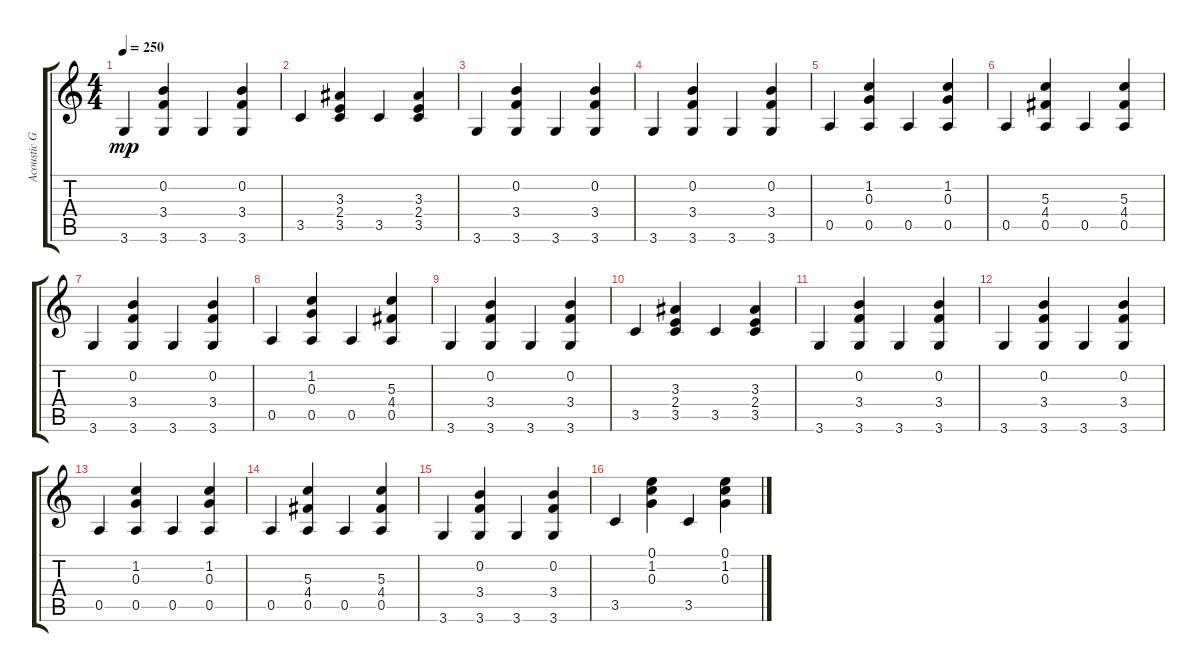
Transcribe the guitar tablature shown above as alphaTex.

\track ("Acoustic Guitar " "Acoustic G") {instrument acousticguitarsteel}
\staff {score tabs}
\tuning (E4 B3 G3 D3 A2 E2) {hide}
\ts (4 4)
\tempo 250
\clef g2
\ks c
3.6.4{dy mp} (0.2 3.4 3.6).4 3.6.4 (0.2 3.4 3.6).4 |
3.5.4 (3.3 2.4 3.5).4 3.5.4 (3.3 2.4 3.5).4 |
3.6.4 (0.2 3.4 3.6).4 3.6.4 (0.2 3.4 3.6).4 |
3.6.4 (0.2 3.4 3.6).4 3.6.4 (0.2 3.4 3.6).4 |
0.5.4 (1.2 0.3 0.5).4 0.5.4 (1.2 0.3 0.5).4 |
0.5.4 (5.3 4.4 0.5).4 0.5.4 (5.3 4.4 0.5).4 |
3.6.4 (0.2 3.4 3.6).4 3.6.4 (0.2 3.4 3.6).4 |
0.5.4 (1.2 0.3 0.5).4 0.5.4 (5.3 4.4 0.5).4 |
3.6.4 (0.2 3.4 3.6).4 3.6.4 (0.2 3.4 3.6).4 |
3.5.4 (3.3 2.4 3.5).4 3.5.4 (3.3 2.4 3.5).4 |
3.6.4 (0.2 3.4 3.6).4 3.6.4 (0.2 3.4 3.6).4 |
3.6.4 (0.2 3.4 3.6).4 3.6.4 (0.2 3.4 3.6).4 |
0.5.4 (1.2 0.3 0.5).4 0.5.4 (1.2 0.3 0.5).4 |
0.5.4 (5.3 4.4 0.5).4 0.5.4 (5.3 4.4 0.5).4 |
3.6.4 (0.2 3.4 3.6).4 3.6.4 (0.2 3.4 3.6).4 |
3.5.4 (0.1 1.2 0.3).4 3.5.4 (0.1 1.2 0.3).4
